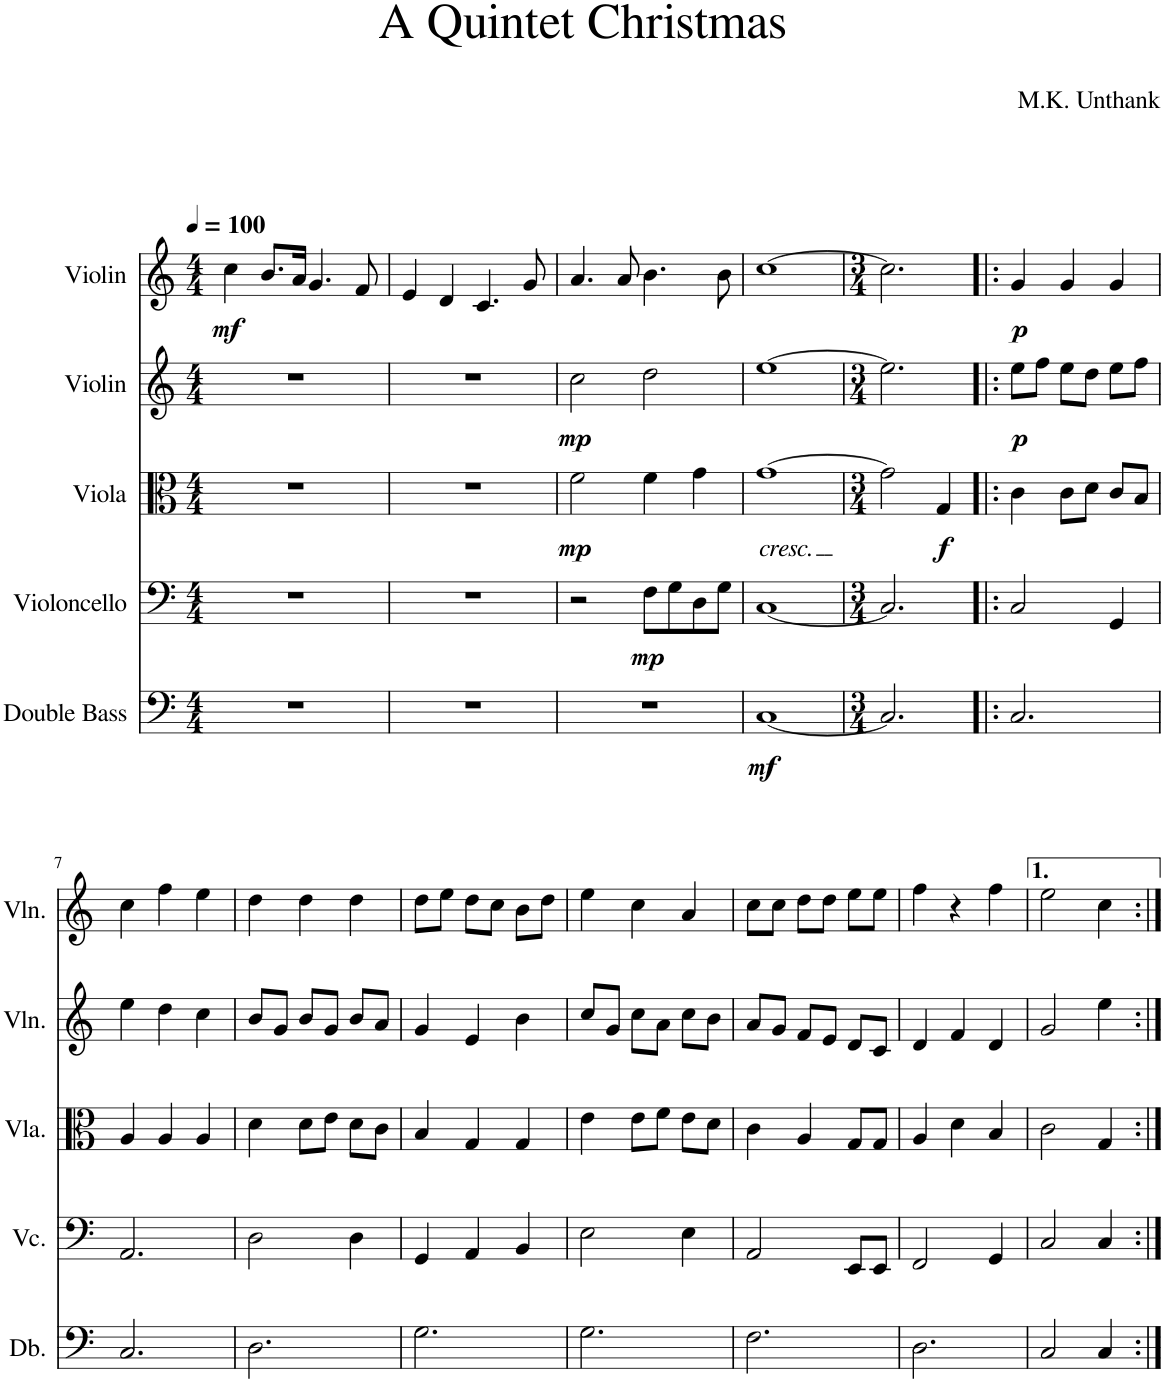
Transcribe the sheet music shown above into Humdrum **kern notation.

**kern	**dynam	**kern	**dynam	**kern	**dynam	**kern	**dynam	**kern	**dynam
*part5	*part5	*part4	*part4	*part3	*part3	*part2	*part2	*part1	*part1
*staff5	*staff5	*staff4	*staff4	*staff3	*staff3	*staff2	*staff2	*staff1	*staff1
*I"Double Bass	*	*I"Violoncello	*	*I"Viola	*	*I"Violin	*	*I"Violin	*
*I'Db.	*	*I'Vc.	*	*I'Vla.	*	*I'Vln.	*	*I'Vln.	*
*clefF4	*	*clefF4	*	*clefC3	*	*clefG2	*	*clefG2	*
*Trd7c12	*	*	*	*	*	*	*	*	*
*k[]	*	*k[]	*	*k[]	*	*k[]	*	*k[]	*
*M4/4	*	*M4/4	*	*M4/4	*	*M4/4	*	*M4/4	*
*MM100	*	*MM100	*	*MM100	*	*MM100	*	*MM100	*
=1	=1	=1	=1	=1	=1	=1	=1	=1	=1
!	!	!	!	!	!	!	!	!	!LO:DY:b
1r	.	1r	.	1r	.	1r	.	4cc\	mf
.	.	.	.	.	.	.	.	8.b/L	.
.	.	.	.	.	.	.	.	16a/Jk	.
.	.	.	.	.	.	.	.	4.g/	.
.	.	.	.	.	.	.	.	8f/	.
=2	=2	=2	=2	=2	=2	=2	=2	=2	=2
1r	.	1r	.	1r	.	1r	.	4e/	.
.	.	.	.	.	.	.	.	4d/	.
.	.	.	.	.	.	.	.	4.c/	.
.	.	.	.	.	.	.	.	8g/	.
=3	=3	=3	=3	=3	=3	=3	=3	=3	=3
!	!	!	!	!	!LO:DY:b	!	!LO:DY:b	!	!
1r	.	2r	.	2f\	mp	2cc\	mp	4.a/	.
.	.	.	.	.	.	.	.	8a/	.
!	!	!	!LO:DY:b	!	!	!	!	!	!
.	.	8F\L	mp	4f\	.	2dd\	.	4.b\	.
.	.	8G\	.	.	.	.	.	.	.
.	.	8D\	.	4g\	.	.	.	.	.
.	.	8G\J	.	.	.	.	.	8b\	.
=4	=4	=4	=4	=4	=4	=4	=4	=4	=4
!	!	!	!	!LO:TX:b:i:t=cresc.	!	!	!	!	!
!	!LO:DY:b	!	!	!	!	!	!	!	!
[1C	mf	[1C	.	[1g	.	[1ee	.	[1cc	.
=5	=5	=5	=5	=5	=5	=5	=5	=5	=5
*M3/4	*	*M3/4	*	*M3/4	*	*M3/4	*	*M3/4	*
2.C/]	.	2.C/]	.	2g\]	.	2.ee\]	.	2.cc\]	.
!	!	!	!	!	!LO:DY:b	!	!	!	!
.	.	.	.	4G/	f	.	.	.	.
=6!|:	=6!|:	=6!|:	=6!|:	=6!|:	=6!|:	=6!|:	=6!|:	=6!|:	=6!|:
!	!	!	!	!	!	!	!LO:DY:b	!	!LO:DY:b
2.C/	.	2C/	.	4c\	.	8ee\L	p	4g/	p
.	.	.	.	.	.	8ff\J	.	.	.
.	.	.	.	8c\L	.	8ee\L	.	4g/	.
.	.	.	.	8d\J	.	8dd\J	.	.	.
.	.	4GG/	.	8c/L	.	8ee\L	.	4g/	.
.	.	.	.	8B/J	.	8ff\J	.	.	.
!!LO:LB:g=z
=7	=7	=7	=7	=7	=7	=7	=7	=7	=7
2.C/	.	2.AA/	.	4A/	.	4ee\	.	4cc\	.
.	.	.	.	4A/	.	4dd\	.	4ff\	.
.	.	.	.	4A/	.	4cc\	.	4ee\	.
=8	=8	=8	=8	=8	=8	=8	=8	=8	=8
2.D\	.	2D\	.	4d\	.	8b/L	.	4dd\	.
.	.	.	.	.	.	8g/J	.	.	.
.	.	.	.	8d\L	.	8b/L	.	4dd\	.
.	.	.	.	8e\J	.	8g/J	.	.	.
.	.	4D\	.	8d\L	.	8b/L	.	4dd\	.
.	.	.	.	8c\J	.	8a/J	.	.	.
=9	=9	=9	=9	=9	=9	=9	=9	=9	=9
2.G\	.	4GG/	.	4B/	.	4g/	.	8dd\L	.
.	.	.	.	.	.	.	.	8ee\J	.
.	.	4AA/	.	4G/	.	4e/	.	8dd\L	.
.	.	.	.	.	.	.	.	8cc\J	.
.	.	4BB/	.	4G/	.	4b\	.	8b\L	.
.	.	.	.	.	.	.	.	8dd\J	.
=10	=10	=10	=10	=10	=10	=10	=10	=10	=10
2.G\	.	2E\	.	4e\	.	8cc/L	.	4ee\	.
.	.	.	.	.	.	8g/J	.	.	.
.	.	.	.	8e\L	.	8cc\L	.	4cc\	.
.	.	.	.	8f\J	.	8a\J	.	.	.
.	.	4E\	.	8e\L	.	8cc\L	.	4a/	.
.	.	.	.	8d\J	.	8b\J	.	.	.
=11	=11	=11	=11	=11	=11	=11	=11	=11	=11
2.F\	.	2AA/	.	4c\	.	8a/L	.	8cc\L	.
.	.	.	.	.	.	8g/J	.	8cc\J	.
.	.	.	.	4A/	.	8f/L	.	8dd\L	.
.	.	.	.	.	.	8e/J	.	8dd\J	.
.	.	8EE/L	.	8G/L	.	8d/L	.	8ee\L	.
.	.	8EE/J	.	8G/J	.	8c/J	.	8ee\J	.
=12	=12	=12	=12	=12	=12	=12	=12	=12	=12
2.D\	.	2FF/	.	4A/	.	4d/	.	4ff\	.
.	.	.	.	4d\	.	4f/	.	4r	.
.	.	4GG/	.	4B/	.	4d/	.	4ff\	.
=13	=13	=13	=13	=13	=13	=13	=13	=13	=13
2C/	.	2C/	.	2c\	.	2g/	.	2ee\	.
4C/	.	4C/	.	4G/	.	4ee\	.	4cc\	.
=:|!	=:|!	=:|!	=:|!	=:|!	=:|!	=:|!	=:|!	=:|!	=:|!
*-	*-	*-	*-	*-	*-	*-	*-	*-	*-
